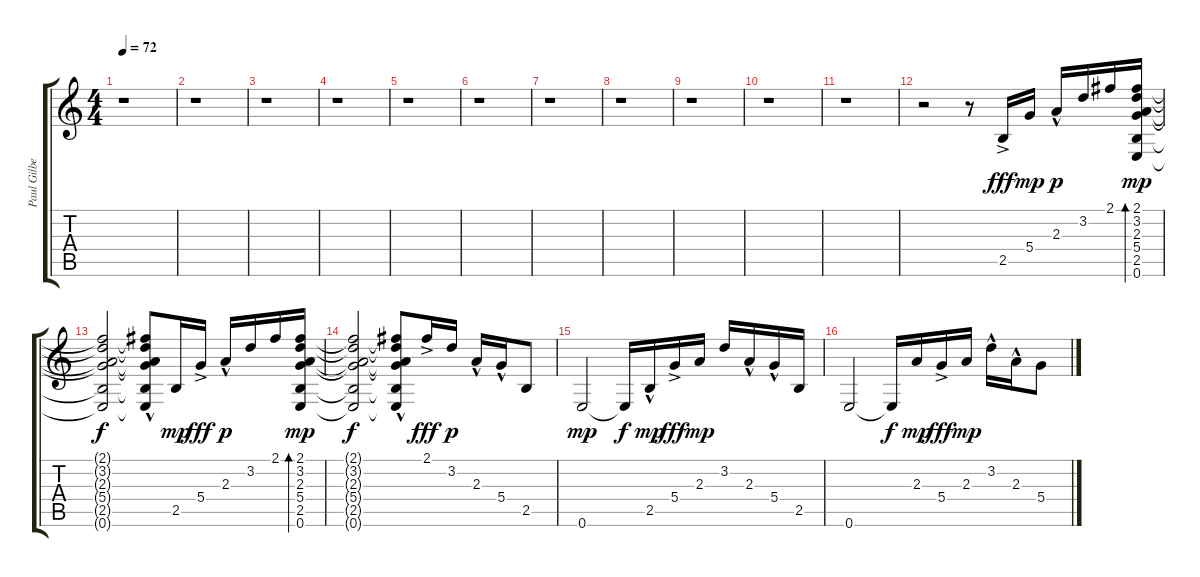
\track ("Paul Gilbert" "Paul Gilbe") {instrument electricguitarclean}
\staff {score tabs}
\tuning (E4 B3 G3 D3 A2 E2) {hide}
\ts (4 4)
\tempo 72
\clef g2
\ks c
r.1{dy mf} |
r.1 |
r.1 |
r.1 |
r.1 |
r.1 |
r.1 |
r.1 |
r.1 |
r.1 |
r.1 |
r.2 r.8 2.5{ac}.16{dy fff} 5.4.16{dy mp} 2.3{hac}.16{dy p} 3.2.16 2.1.16 (2.1 3.2 2.3 5.4 2.5 0.6).16{bd 60 dy mp} |
(2.1{t} 3.2{t} 2.3{t} 5.4{t} 2.5{t} 0.6{t}).2{dy f} (2.1{hac t} 3.2{t} 2.3{t} 5.4{hac t} 2.5{t} 0.6{hac t}).8 2.5.16{dy mp} 5.4{ac}.16{dy fff} 2.3{hac}.16{dy p} 3.2.16 2.1.16 (2.1 3.2 2.3 5.4 2.5 0.6).16{bd 60 dy mp} |
(2.1{t} 3.2{t} 2.3{t} 5.4{t} 2.5{t} 0.6{t}).2{dy f} (2.1{t} 3.2{hac t} 2.3{t} 5.4{t} 2.5{hac t} 0.6{t}).8 2.1{ac}.16{dy fff} 3.2.16{dy p} 2.3{hac}.16 5.4{hac}.16 2.5.8 |
0.6.2{dy mp} 0.6{t}.16{dy f} 2.5{hac}.16{dy mp} 5.4{ac}.16{dy fff} 2.3.16{dy mp} 3.2.16 2.3{hac}.16 5.4{hac}.16 2.5.16 |
0.6.2 0.6{t}.16{dy f} 2.3.16{dy mp} 5.4{ac}.16{dy fff} 2.3.16{dy mp} 3.2{hac}.16 2.3{hac}.16 5.4.8
